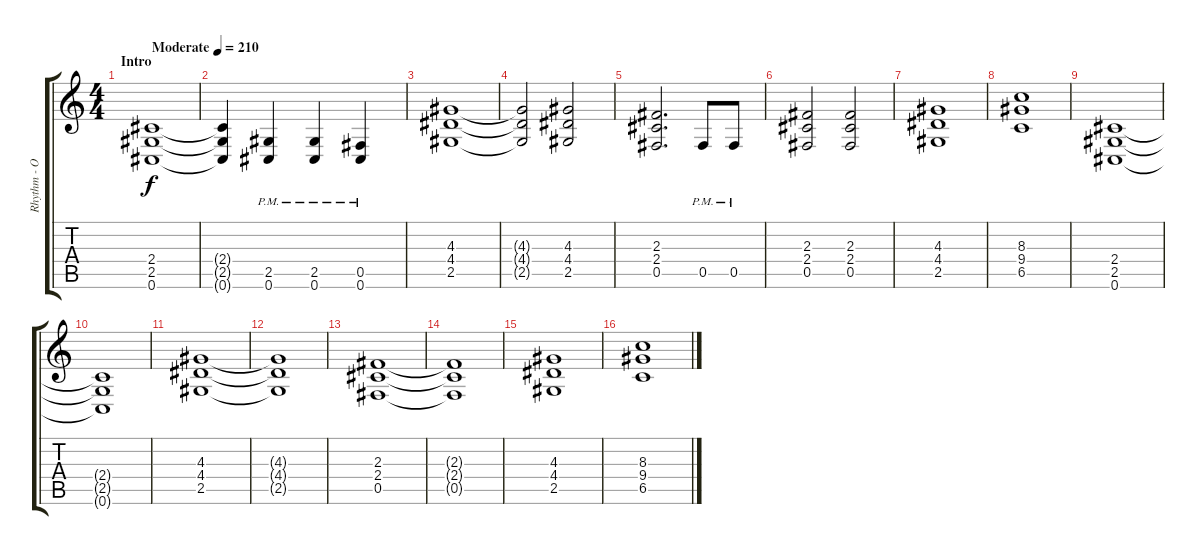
\track ("Rhythm - Oli Herbert" "Rhythm - O") {instrument distortionguitar}
\staff {score tabs}
\tuning (Db4 Ab3 E3 B2 Gb2 Db2) {hide}
\ts (4 4)
\section ("" "Intro")
\tempo (210 "Moderate")
\clef g2
\ks c
(2.4 2.5 0.6).1{dy f instrument distortionguitar} |
(2.4{t} 2.5{t} 0.6{t}).4 (2.5{pm} 0.6{pm}).4 (2.5{pm} 0.6{pm}).4 (0.5{pm} 0.6{pm}).4 |
(4.3 4.4 2.5).1 |
(4.3{t} 4.4{t} 2.5{t}).2 (4.3 4.4 2.5).2 |
(2.3 2.4 0.5).2{d} 0.5{pm}.8 0.5{pm}.8 |
(2.3 2.4 0.5).2 (2.3 2.4 0.5).2 |
(4.3 4.4 2.5).1 |
(8.3 9.4 6.5).1 |
(2.4 2.5 0.6).1 |
(2.4{t} 2.5{t} 0.6{t}).1 |
(4.3 4.4 2.5).1 |
(4.3{t} 4.4{t} 2.5{t}).1 |
(2.3 2.4 0.5).1 |
(2.3{t} 2.4{t} 0.5{t}).1 |
(4.3 4.4 2.5).1 |
(8.3 9.4 6.5).1
